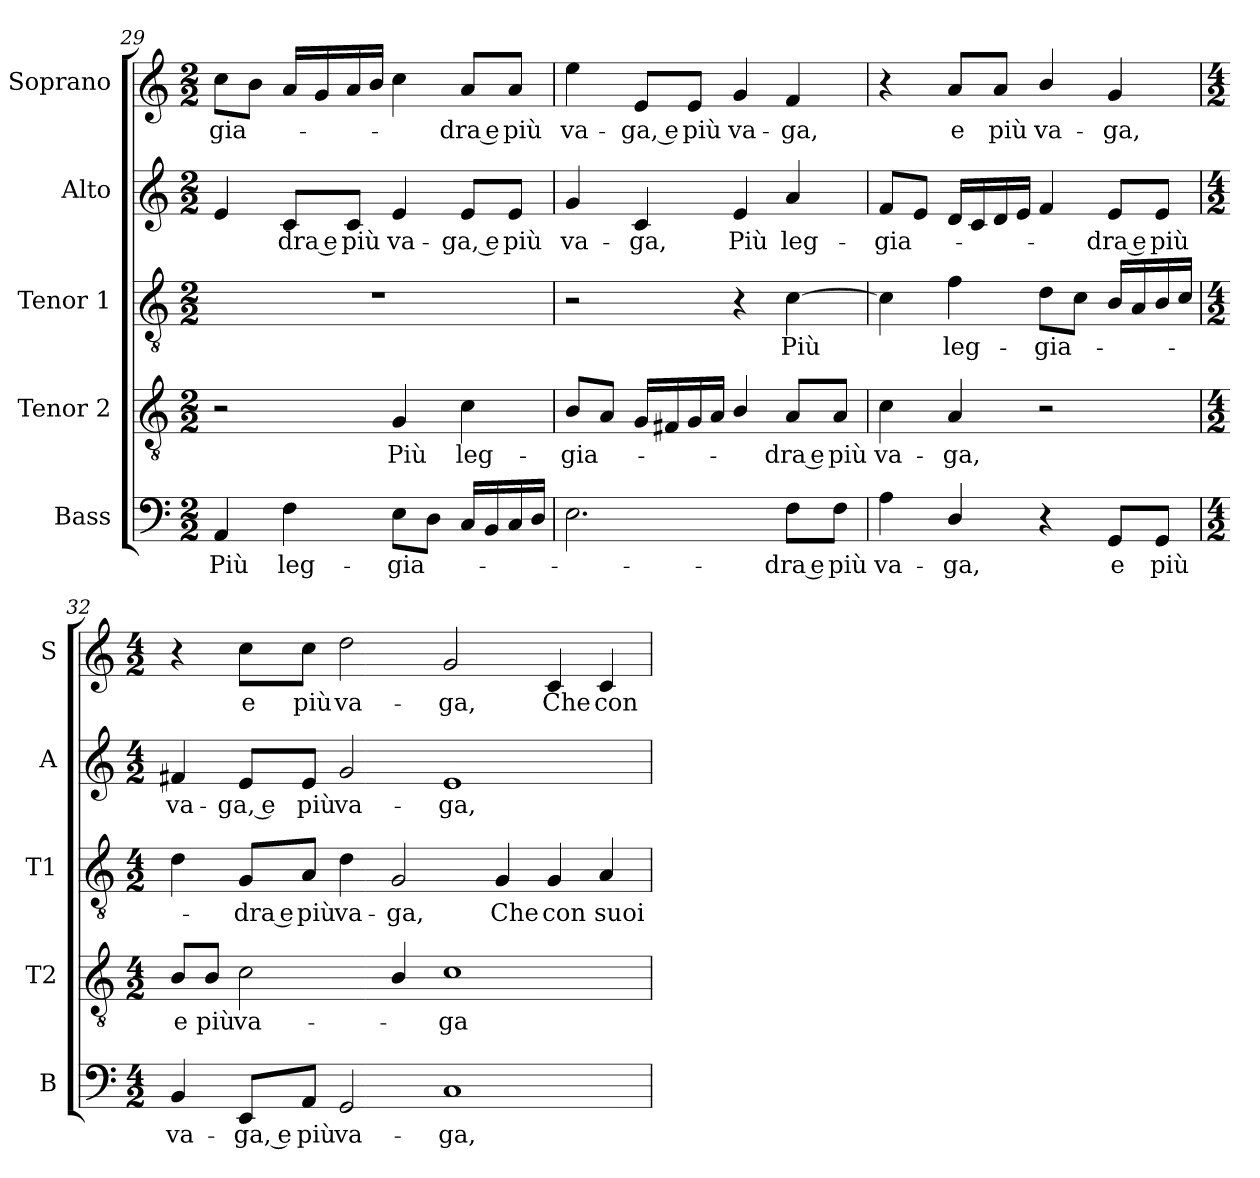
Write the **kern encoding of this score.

**kern	**text	**kern	**text	**kern	**text	**kern	**text	**kern	**text
*part5	*part5	*part4	*part4	*part3	*part3	*part2	*part2	*part1	*part1
*staff5	*staff5	*staff4	*staff4	*staff3	*staff3	*staff2	*staff2	*staff1	*staff1
*I"Bass	*	*I"Tenor 2	*	*I"Tenor 1	*	*I"Alto	*	*I"Soprano	*
*I'B	*	*I'T2	*	*I'T1	*	*I'A	*	*I'S	*
*clefF4	*	*clefGv2	*	*clefGv2	*	*clefG2	*	*clefG2	*
*	*	*ITrd7c12	*	*ITrd7c12	*	*	*	*	*
*k[]	*	*k[]	*	*k[]	*	*k[]	*	*k[]	*
*C:	*	*C:	*	*C:	*	*C:	*	*C:	*
*M2/2	*	*M2/2	*	*M2/2	*	*M2/2	*	*M2/2	*
=29	=29	=29	=29	=29	=29	=29	=29	=29	=29
!	!LO:LY:b:color=#000000	!	!	!	!	!	!	!	!
!	!	!	!	!	!	!	!	!	!LO:LY:b:color=#000000
4AAi/	Più	2r	.	1r	.	4ei/	.	8cci\L	-gia-
.	.	.	.	.	.	.	.	8bi\J	.
!	!LO:LY:b:color=#000000	!	!	!	!	!	!	!	!
!	!	!	!	!	!	!	!LO:LY:b:color=#000000	!	!
4Fi\	leg-	.	.	.	.	8ci/L	-dra e	16ai/LL	.
.	.	.	.	.	.	.	.	16gi/	.
!	!	!	!	!	!	!	!LO:LY:b:color=#000000	!	!
.	.	.	.	.	.	8ci/J	più	16ai/	.
.	.	.	.	.	.	.	.	16bi/JJ	.
!	!LO:LY:b:color=#000000	!	!	!	!	!	!	!	!
!	!	!	!LO:LY:b:color=#000000	!	!	!	!	!	!
!	!	!	!	!	!	!	!LO:LY:b:color=#000000	!	!
8Ei\L	-gia-	4GGi/	Più	.	.	4ei/	va-	4cci\	.
8Di\J	.	.	.	.	.	.	.	.	.
!	!	!	!LO:LY:b:color=#000000	!	!	!	!	!	!
!	!	!	!	!	!	!	!LO:LY:b:color=#000000	!	!
!	!	!	!	!	!	!	!	!	!LO:LY:b:color=#000000
16Ci/LL	.	4Ci\	leg-	.	.	8ei/L	-ga, e	8ai/L	-dra e
16BBi/	.	.	.	.	.	.	.	.	.
!	!	!	!	!	!	!	!LO:LY:b:color=#000000	!	!
!	!	!	!	!	!	!	!	!	!LO:LY:b:color=#000000
16Ci/	.	.	.	.	.	8ei/J	più	8ai/J	più
16Di/JJ	.	.	.	.	.	.	.	.	.
=30	=30	=30	=30	=30	=30	=30	=30	=30	=30
!	!	!	!LO:LY:b:color=#000000	!	!	!	!	!	!
!	!	!	!	!	!	!	!LO:LY:b:color=#000000	!	!
!	!	!	!	!	!	!	!	!	!LO:LY:b:color=#000000
2.Ei\	.	8BBi/L	-gia-	2r	.	4gi/	va-	4eei\	va-
.	.	8AAi/J	.	.	.	.	.	.	.
!	!	!	!	!	!	!	!LO:LY:b:color=#000000	!	!
!	!	!	!	!	!	!	!	!	!LO:LY:b:color=#000000
.	.	16GGi/LL	.	.	.	4ci/	-ga,	8ei/L	-ga, e
.	.	16FF#Xi/	.	.	.	.	.	.	.
!	!	!	!	!	!	!	!	!	!LO:LY:b:color=#000000
.	.	16GGi/	.	.	.	.	.	8ei/J	più
.	.	16AAi/JJ	.	.	.	.	.	.	.
!	!	!	!	!	!	!	!LO:LY:b:color=#000000	!	!
!	!	!	!	!	!	!	!	!	!LO:LY:b:color=#000000
.	.	4BBi/	.	4r	.	4ei/	Più	4gi/	va-
!	!LO:LY:b:color=#000000	!	!	!	!	!	!	!	!
!	!	!	!LO:LY:b:color=#000000	!	!	!	!	!	!
!	!	!	!	!	!LO:LY:b:color=#000000	!	!	!	!
!	!	!	!	!	!	!	!LO:LY:b:color=#000000	!	!
!	!	!	!	!	!	!	!	!	!LO:LY:b:color=#000000
8Fi\L	-dra e	8AAi/L	-dra e	[4Ci\	Più	4ai/	leg-	4fi/	-ga,
!	!LO:LY:b:color=#000000	!	!	!	!	!	!	!	!
!	!	!	!LO:LY:b:color=#000000	!	!	!	!	!	!
8Fi\J	più	8AAi/J	più	.	.	.	.	.	.
!!LO:PB:g=z
=31	=31	=31	=31	=31	=31	=31	=31	=31	=31
!	!LO:LY:b:color=#000000	!	!	!	!	!	!	!	!
!	!	!	!LO:LY:b:color=#000000	!	!	!	!	!	!
!	!	!	!	!	!	!	!LO:LY:b:color=#000000	!	!
4Ai\	va-	4Ci\	va-	4Ci\]	.	8fi/L	-gia-	4r	.
.	.	.	.	.	.	8ei/J	.	.	.
!	!LO:LY:b:color=#000000	!	!	!	!	!	!	!	!
!	!	!	!LO:LY:b:color=#000000	!	!	!	!	!	!
!	!	!	!	!	!LO:LY:b:color=#000000	!	!	!	!
!	!	!	!	!	!	!	!	!	!LO:LY:b:color=#000000
4Di/	-ga,	4AAi/	-ga,	4Fi\	leg-	16di/LL	.	8ai/L	e
.	.	.	.	.	.	16ci/	.	.	.
!	!	!	!	!	!	!	!	!	!LO:LY:b:color=#000000
.	.	.	.	.	.	16di/	.	8ai/J	più
.	.	.	.	.	.	16ei/JJ	.	.	.
!	!	!	!	!	!LO:LY:b:color=#000000	!	!	!	!
!	!	!	!	!	!	!	!	!	!LO:LY:b:color=#000000
4r	.	2r	.	8Di\L	-gia-	4fi/	.	4bi/	va-
.	.	.	.	8Ci\J	.	.	.	.	.
!	!LO:LY:b:color=#000000	!	!	!	!	!	!	!	!
!	!	!	!	!	!	!	!LO:LY:b:color=#000000	!	!
!	!	!	!	!	!	!	!	!	!LO:LY:b:color=#000000
8GGi/L	e	.	.	16BBi/LL	.	8ei/L	-dra e	4gi/	-ga,
.	.	.	.	16AAi/	.	.	.	.	.
!	!LO:LY:b:color=#000000	!	!	!	!	!	!	!	!
!	!	!	!	!	!	!	!LO:LY:b:color=#000000	!	!
8GGi/J	più	.	.	16BBi/	.	8ei/J	più	.	.
.	.	.	.	16Ci/JJ	.	.	.	.	.
=32	=32	=32	=32	=32	=32	=32	=32	=32	=32
*M4/2	*	*M4/2	*	*M4/2	*	*M4/2	*	*M4/2	*
!	!LO:LY:b:color=#000000	!	!	!	!	!	!	!	!
!	!	!	!LO:LY:b:color=#000000	!	!	!	!	!	!
!	!	!	!	!	!	!	!LO:LY:b:color=#000000	!	!
4BBi/	va-	8BBi/L	e	4Di\	.	4f#Xi/	va-	4r	.
!	!	!	!LO:LY:b:color=#000000	!	!	!	!	!	!
.	.	8BBi/J	più	.	.	.	.	.	.
!	!LO:LY:b:color=#000000	!	!	!	!	!	!	!	!
!	!	!	!LO:LY:b:color=#000000	!	!	!	!	!	!
!	!	!	!	!	!LO:LY:b:color=#000000	!	!	!	!
!	!	!	!	!	!	!	!LO:LY:b:color=#000000	!	!
!	!	!	!	!	!	!	!	!	!LO:LY:b:color=#000000
8EEi/L	-ga, e	2Ci\	va-	8GGi/L	-dra e	8ei/L	-ga, e	8cci\L	e
!	!LO:LY:b:color=#000000	!	!	!	!	!	!	!	!
!	!	!	!	!	!LO:LY:b:color=#000000	!	!	!	!
!	!	!	!	!	!	!	!LO:LY:b:color=#000000	!	!
!	!	!	!	!	!	!	!	!	!LO:LY:b:color=#000000
8AAi/J	più	.	.	8AAi/J	più	8ei/J	più	8cci\J	più
!	!LO:LY:b:color=#000000	!	!	!	!	!	!	!	!
!	!	!	!	!	!LO:LY:b:color=#000000	!	!	!	!
!	!	!	!	!	!	!	!LO:LY:b:color=#000000	!	!
!	!	!	!	!	!	!	!	!	!LO:LY:b:color=#000000
2GGi/	va-	.	.	4Di\	va-	2gi/	va-	2ddi\	va-
!	!	!	!	!	!LO:LY:b:color=#000000	!	!	!	!
.	.	4BBi/	.	2GGi/	-ga,	.	.	.	.
!	!LO:LY:b:color=#000000	!	!	!	!	!	!	!	!
!	!	!	!LO:LY:b:color=#000000	!	!	!	!	!	!
!	!	!	!	!	!	!	!LO:LY:b:color=#000000	!	!
!	!	!	!	!	!	!	!	!	!LO:LY:b:color=#000000
1Ci	-ga,	1Ci	-ga	.	.	1ei	-ga,	2gi/	-ga,
!	!	!	!	!	!LO:LY:b:color=#000000	!	!	!	!
.	.	.	.	4GGi/	Che	.	.	.	.
!	!	!	!	!	!LO:LY:b:color=#000000	!	!	!	!
!	!	!	!	!	!	!	!	!	!LO:LY:b:color=#000000
.	.	.	.	4GGi/	con	.	.	4ci/	Che
!	!	!	!	!	!LO:LY:b:color=#000000	!	!	!	!
!	!	!	!	!	!	!	!	!	!LO:LY:b:color=#000000
.	.	.	.	4AAi/	suoi	.	.	4ci/	con
=	=	=	=	=	=	=	=	=	=
*-	*-	*-	*-	*-	*-	*-	*-	*-	*-
